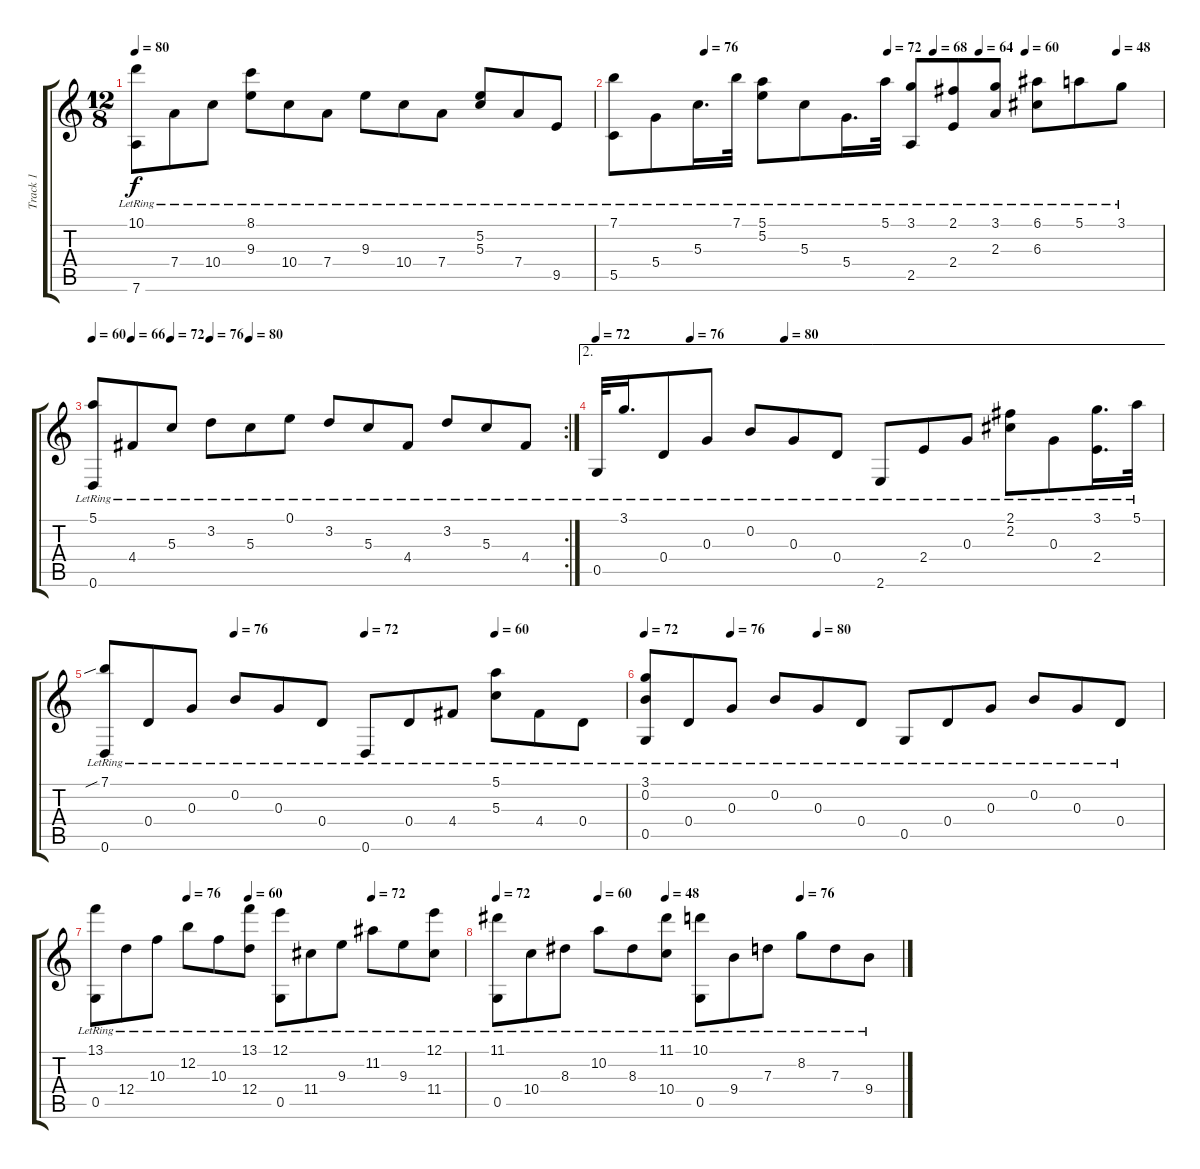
\track ("Track 1" "Track 1") {instrument acousticguitarnylon}
\staff {score tabs}
\tuning (E4 B3 G3 D3 G2 D2) {hide}
\ts (12 8)
\tempo 80
\clef g2
\ks c
(10.1{lr} 7.6{lr}).8{dy f} 7.4{lr}.8 10.4{lr}.8 (8.1{lr} 9.3{lr}).8 10.4{lr}.8 7.4{lr}.8 9.3{lr}.8 10.4{lr}.8 7.4{lr}.8 (5.2{lr} 5.3{lr}).8 7.4{lr}.8 9.5{lr}.8 |
\tempo (76 0.16666666666666666)
\tempo (72 0.5)
\tempo (68 0.5833333333333334)
\tempo (64 0.6666666666666666)
\tempo (60 0.75)
\tempo (48 0.9166666666666666)
(7.1{lr} 5.5{lr}).8 5.4{lr}.8 5.3{lr}.16{d} 7.1{lr}.32 (5.1{lr} 5.2{lr}).8 5.3{lr}.8 5.4{lr}.16{d} 5.1{lr}.32 (3.1{lr} 2.5{lr}).8 (2.1{lr} 2.4{lr}).8 (3.1{lr} 2.3{lr}).8 (6.1{lr} 6.3{lr}).8 5.1{lr}.8 3.1{lr}.8 |
\rc 2
\tempo 60
\tempo (66 0.08333333333333333)
\tempo (72 0.16666666666666666)
\tempo (76 0.25)
\tempo (80 0.3333333333333333)
(5.1{lr} 0.6{lr}).8 4.4{lr}.8 5.3{lr}.8 3.2{lr}.8 5.3{lr}.8 0.1{lr}.8 3.2{lr}.8 5.3{lr}.8 4.4{lr}.8 3.2{lr}.8 5.3{lr}.8 4.4{lr}.8 |
\ae 2
\tempo 72
\tempo (76 0.16666666666666666)
\tempo (80 0.3333333333333333)
0.5{lr}.32 3.1{lr}.16{d} 0.4{lr}.8 0.3{lr}.8 0.2{lr}.8 0.3{lr}.8 0.4{lr}.8 2.6{lr}.8 2.4{lr}.8 0.3{lr}.8 (2.1{lr} 2.2{lr}).8 0.3{lr}.8 (3.1{lr} 2.4{lr}).16{d} 5.1{lr}.32 |
\tempo (76 0.25)
\tempo (72 0.5)
\tempo (60 0.75)
(7.1{sib lr} 0.6{lr}).8 0.4{lr}.8 0.3{lr}.8 0.2{lr}.8 0.3{lr}.8 0.4{lr}.8 0.6{lr}.8 0.4{lr}.8 4.4{lr}.8 (5.1{lr} 5.3{lr}).8 4.4{lr}.8 0.4{lr}.8 |
\tempo 72
\tempo (76 0.16666666666666666)
\tempo (80 0.3333333333333333)
(3.1{lr} 0.2{lr} 0.5{lr}).8 0.4{lr}.8 0.3{lr}.8 0.2{lr}.8 0.3{lr}.8 0.4{lr}.8 0.5{lr}.8 0.4{lr}.8 0.3{lr}.8 0.2{lr}.8 0.3{lr}.8 0.4{lr}.8 |
\tempo (76 0.25)
\tempo (60 0.4166666666666667)
\tempo (72 0.75)
(13.1{lr} 0.5{lr}).8 12.4{lr}.8 10.3{lr}.8 12.2{lr}.8 10.3{lr}.8 (13.1{lr} 12.4{lr}).8 (12.1{lr} 0.5{lr}).8 11.4{lr}.8 9.3{lr}.8 11.2{lr}.8 9.3{lr}.8 (12.1{lr} 11.4{lr}).8 |
\tempo 72
\tempo (60 0.25)
\tempo (48 0.4166666666666667)
\tempo (76 0.75)
(11.1{lr} 0.5{lr}).8 10.4{lr}.8 8.3{lr}.8 10.2{lr}.8 8.3{lr}.8 (11.1{lr} 10.4{lr}).8 (10.1{lr} 0.5{lr}).8 9.4{lr}.8 7.3{lr}.8 8.2{lr}.8 7.3{lr}.8 9.4{lr}.8
